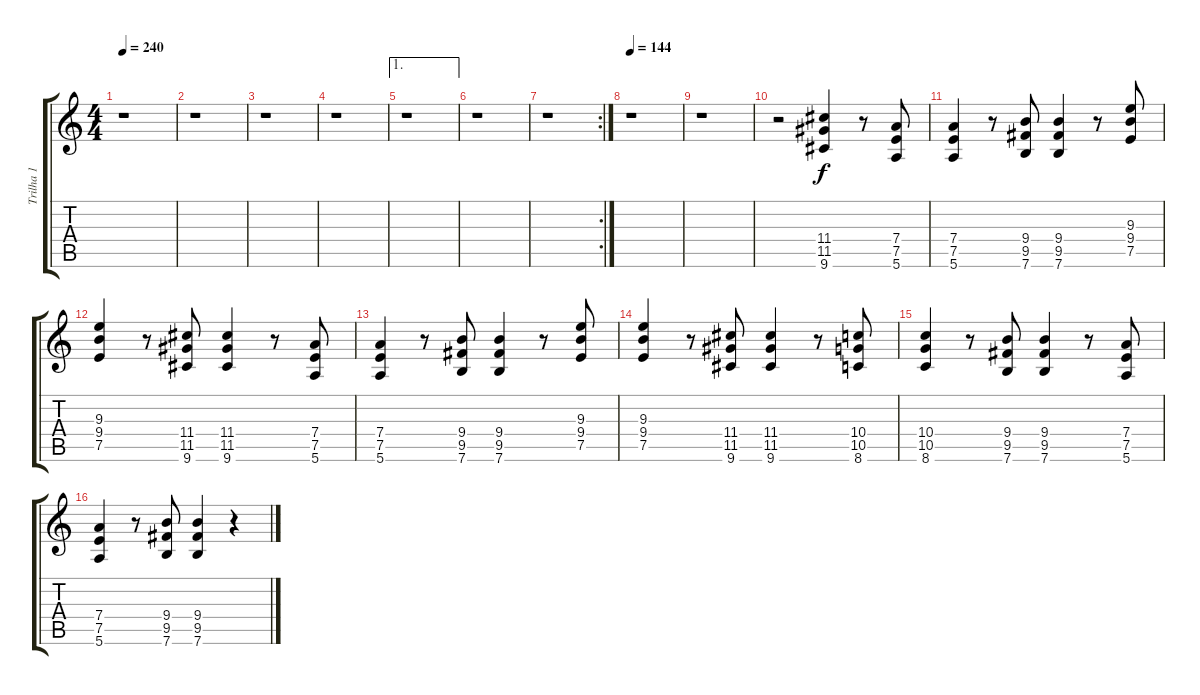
\track ("Trilha 1" "Trilha 1") {instrument acousticguitarsteel}
\staff {score tabs}
\tuning (E4 B3 G3 D3 A2 E2) {hide}
\ts (4 4)
\tempo 240
\clef g2
\ks c
r.1{dy f} |
r.1 |
r.1 |
r.1 |
\ae 1
r.1 |
r.1 |
\rc 2
r.1 |
\tempo 144
r.1 |
r.1 |
r.2 (11.4 11.5 9.6).4 r.8 (7.4 7.5 5.6).8 |
(7.4 7.5 5.6).4 r.8 (9.4 9.5 7.6).8 (9.4 9.5 7.6).4 r.8 (9.3 9.4 7.5).8 |
(9.3 9.4 7.5).4 r.8 (11.4 11.5 9.6).8 (11.4 11.5 9.6).4 r.8 (7.4 7.5 5.6).8 |
(7.4 7.5 5.6).4 r.8 (9.4 9.5 7.6).8 (9.4 9.5 7.6).4 r.8 (9.3 9.4 7.5).8 |
(9.3 9.4 7.5).4 r.8 (11.4 11.5 9.6).8 (11.4 11.5 9.6).4 r.8 (10.4 10.5 8.6).8 |
(10.4 10.5 8.6).4 r.8 (9.4 9.5 7.6).8 (9.4 9.5 7.6).4 r.8 (7.4 7.5 5.6).8 |
(7.4 7.5 5.6).4 r.8 (9.4 9.5 7.6).8 (9.4 9.5 7.6).4 r.4
